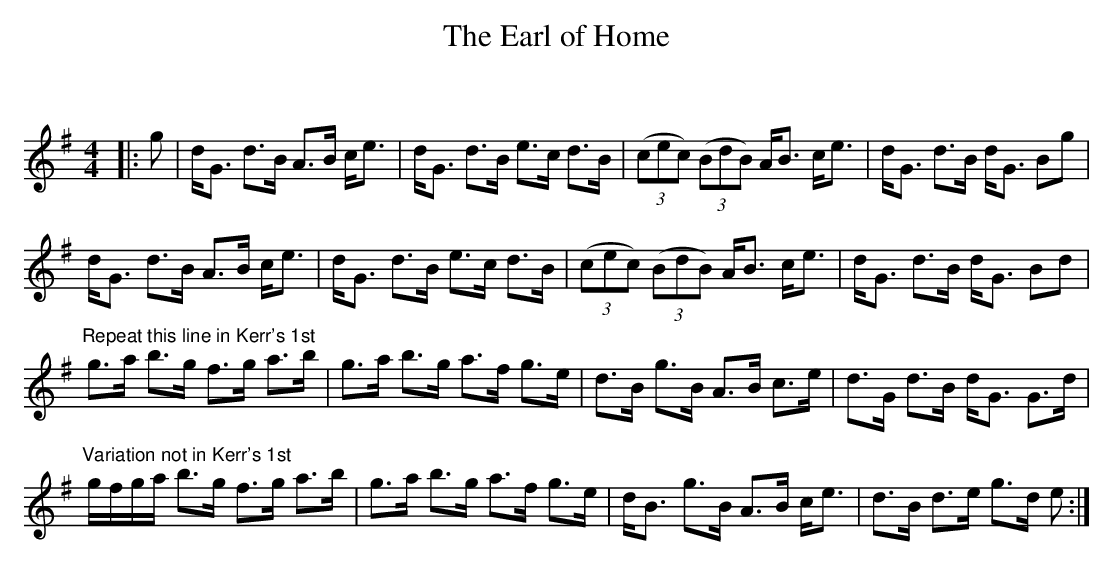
X:1
T: The Earl of Home
C:
Q: 128
K:G
M:4/4
L:1/16
|:g2|dG3 d3B A3B ce3|dG3 d3B e3c d3B|((3c2e2c2) ((3B2d2B2) AB3 ce3|dG3 d3B dG3 B2g2|
dG3 d3B A3B ce3|dG3 d3B e3c d3B|((3c2e2c2) ((3B2d2B2) AB3 ce3|dG3 d3B dG3 B2d2|
"Repeat this line in Kerr's 1st"g3a b3g f3g a3b|g3a b3g a3f g3e|d3B g3B A3B c3e|d3G d3B dG3 G3d|
"Variation not in Kerr's 1st"gfga b3g f3g a3b|g3a b3g a3f g3e|dB3 g3B A3B ce3|d3B d3e g3d e2:|
